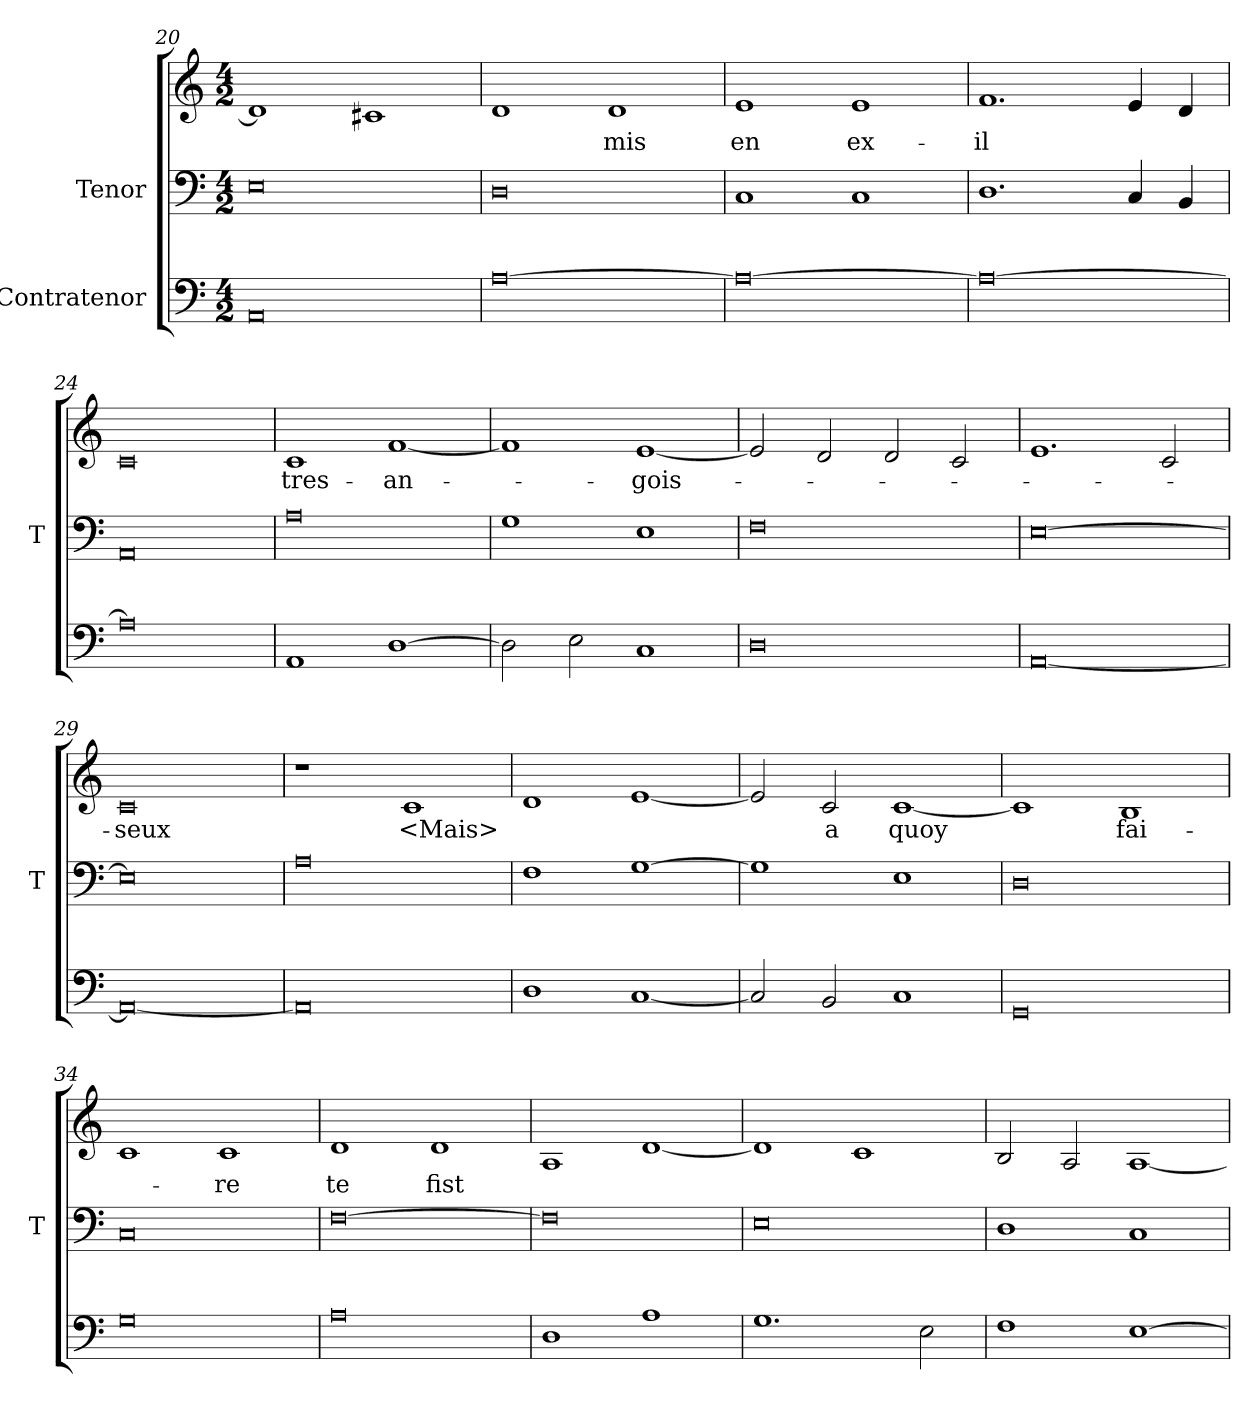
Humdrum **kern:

**kern	**kern	**kern	**text
*part3	*part2	*part1	*part1
*staff3	*staff2	*staff1	*staff1
*I"Contratenor	*I"Tenor	*	*
*	*I'T	*	*
*clefF4	*clefF4	*clefG2	*
*M4/2	*M4/2	*M4/2	*
=20	=20	=20	=20
0AA	0E	1d]	.
.	.	1c#X	.
=21	=21	=21	=21
[0A	0D	1d	.
.	.	1d	-mis
=22	=22	=22	=22
0A_	1C	1e	-en
.	1C	1e	ex-
=23	=23	=23	=23
0A_	1.D	1.f	-il
.	4C	4e	.
.	4BB	4d	.
=24	=24	=24	=24
0A]	0AA	0c	.
=25	=25	=25	=25
1AA	0A	1c	tres-
[1D	.	[1f	-an-
=26	=26	=26	=26
2D]	1G	1f]	.
2E	.	.	.
1C	1E	[1e	-gois-
=27	=27	=27	=27
0D	0F	2e]	.
.	.	2d	.
.	.	2d	.
.	.	2c	.
=28	=28	=28	=28
[0AA	[0E	1.e	.
.	.	2c	.
=29	=29	=29	=29
0AA_	0E]	0c	-seux
=30	=30	=30	=30
0AA]	0A	1r	.
.	.	1c	-<Mais>
=31	=31	=31	=31
1D	1F	1d	.
[1C	[1G	[1e	.
=32	=32	=32	=32
2C]	1G]	2e]	.
2BB	.	2c	-a
1C	1E	[1c	-quoy
=33	=33	=33	=33
0GG	0D	1c]	.
.	.	1B	fai-
=34	=34	=34	=34
0G	0C	1c	.
.	.	1c	-re
=35	=35	=35	=35
0A	[0F	1d	-te
.	.	1d	-fist
=36	=36	=36	=36
1D	0F]	1A	.
1A	.	[1d	.
=37	=37	=37	=37
1.G	0E	1d]	.
.	.	1c	.
2E	.	.	.
=38	=38	=38	=38
1F	1D	2B	.
.	.	2A	.
[1E	1C	[1A	.
=	=	=	=
*-	*-	*-	*-
